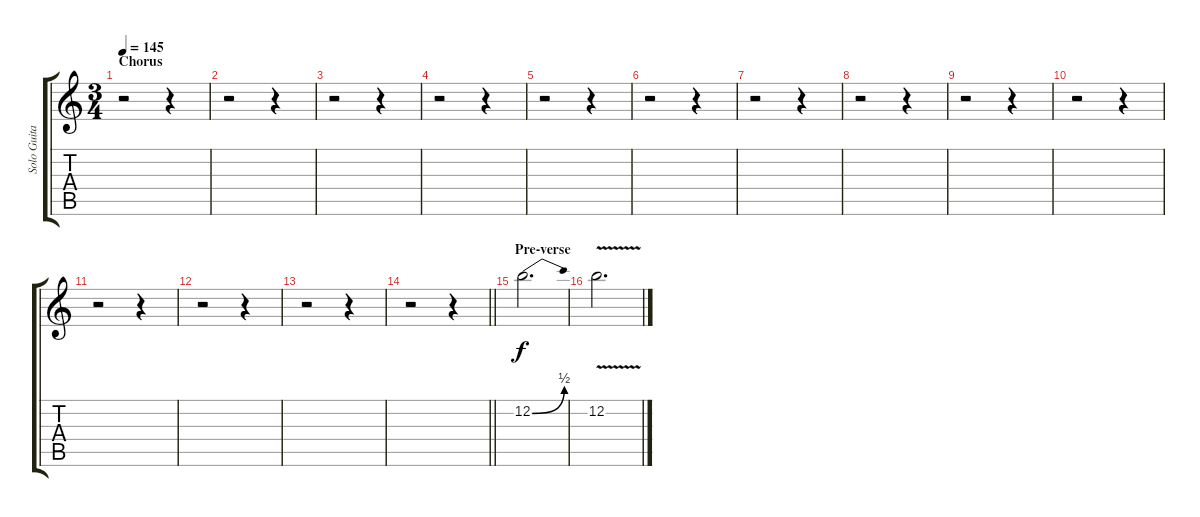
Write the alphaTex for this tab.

\track ("Solo Guitar" "Solo Guita") {instrument overdrivenguitar}
\staff {score tabs}
\tuning (E4 B3 G3 D3 A2 E2) {hide}
\ts (3 4)
\section ("" "Chorus")
\tempo 145
\clef g2
\ks c
r.2{dy f} r.4 |
r.2 r.4 |
r.2 r.4 |
r.2 r.4 |
r.2 r.4 |
r.2 r.4 |
r.2 r.4 |
r.2 r.4 |
r.2 r.4 |
r.2 r.4 |
r.2 r.4 |
r.2 r.4 |
r.2 r.4 |
\barLineRight lightlight
r.2 r.4 |
\section ("" "Pre-verse")
12.2{be (bend 0 0 60 2)}.2{d} |
12.2{v}.2{d}
